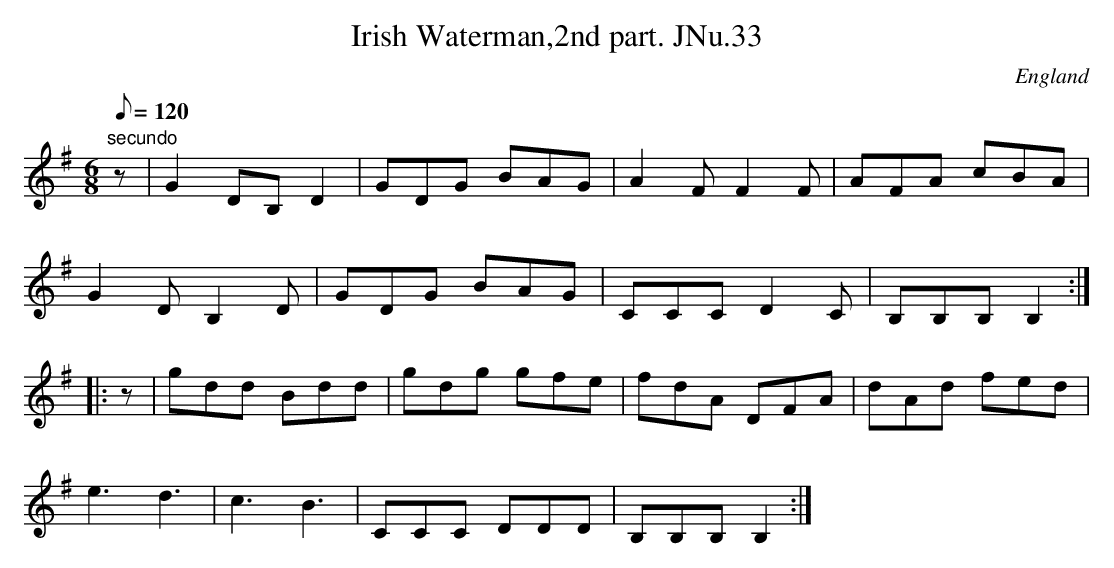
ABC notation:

X:1
T:Irish Waterman,2nd part. JNu.33
M:6/8
Q:120
O:England
K:G
"secundo"z|G2DB,D2|GDG BAG|A2FF2F|AFA cBA|!
G2DB,2D|GDG BAG|CCCD2C|B,B,B,B,2::!
z|gdd Bdd|gdg gfe|fdA DFA|dAd fed|!
e3d3|c3B3|CCC DDD|B,B,B,B,2:|]
